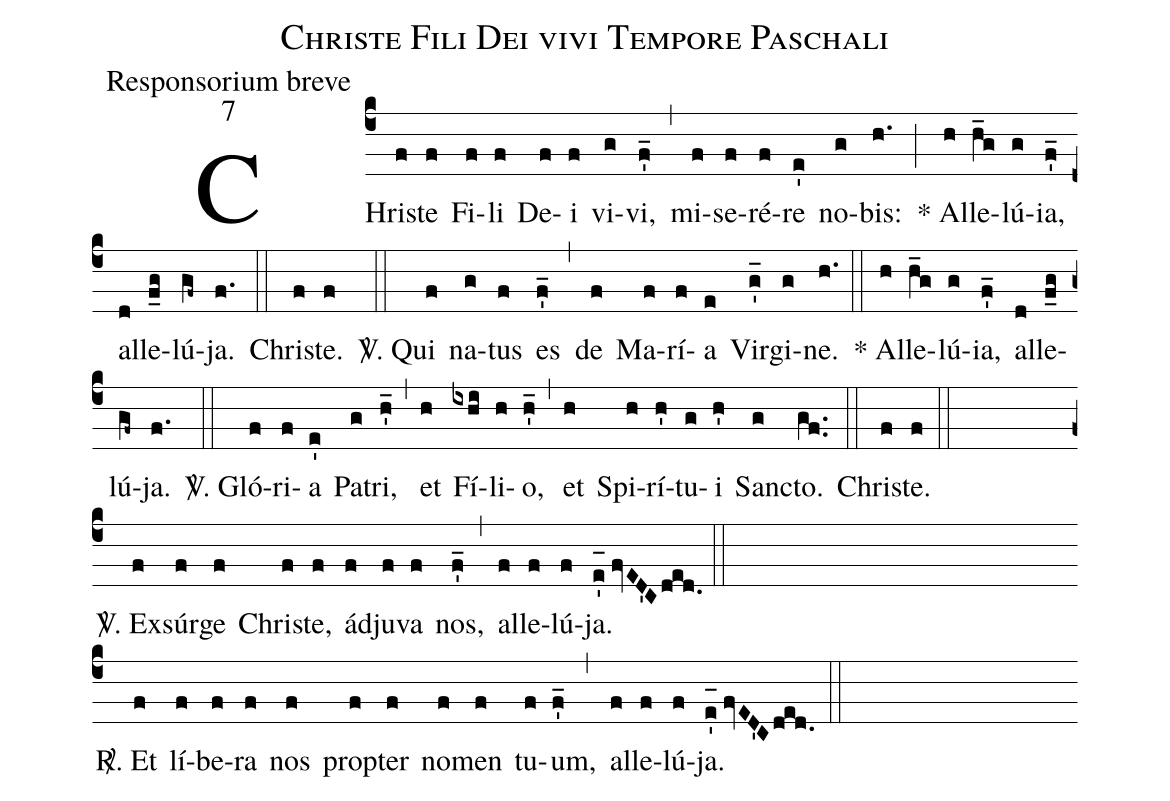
name:Christe Fili Dei vivi Tempore Paschali;
office-part:Responsorium breve;
mode:7;
%%
(c4) CHri(f)ste(f) Fi(f)li(f) De(f)i(f) vi(g)vi,(f'_) (,) mi(f)se(f)ré(f)re(e') no(g)bis:(h.) (;) * Al(h)le(h_g)lú(g)ia,(f'_) al(d)le(f_g)lú(gf~)ja.(f.) (::)
Chri(f)ste.(f) (::)
<sp>V/</sp>. Qui(f) na(g)tus(f) es(f_') (,) de(f) Ma(f)rí(f)a(e) Vir(g_')gi(g)ne.(h.) (::) * Al(h)le(h_g)lú(g)ia,(f'_) al(d)le(f_g)lú(gf~)ja.(f.) (::)
<sp>V/</sp>. Gló(f)ri(f)a(e') Pa(g)tri,(h'_) (,) et(h) Fí(ixhi)li(h)o,(h'_) (,) et(h) Spi(h)rí(h')tu(g)i(h') San(g)cto.(gf..) (::)
Chri(f)ste.(f) (::Z)

<sp>V/</sp>. Ex(f)súr(f)ge(f) Chri(f)ste,(f) ád(f)ju(f)va(f) nos,(f_') (,) al(f)le(f)lú(f)ja.(e'_[oh:h]//fvED'Cded.) (::) (Z-)
<sp>R/</sp>. Et(f) lí(f)be(f)ra(f) nos(f) pro(f)pter(f) no(f)men(f) tu(f)um,(f_') (,) al(f)le(f)lú(f)ja.(e'_[oh:h]//fvED'Cded.) (::)
